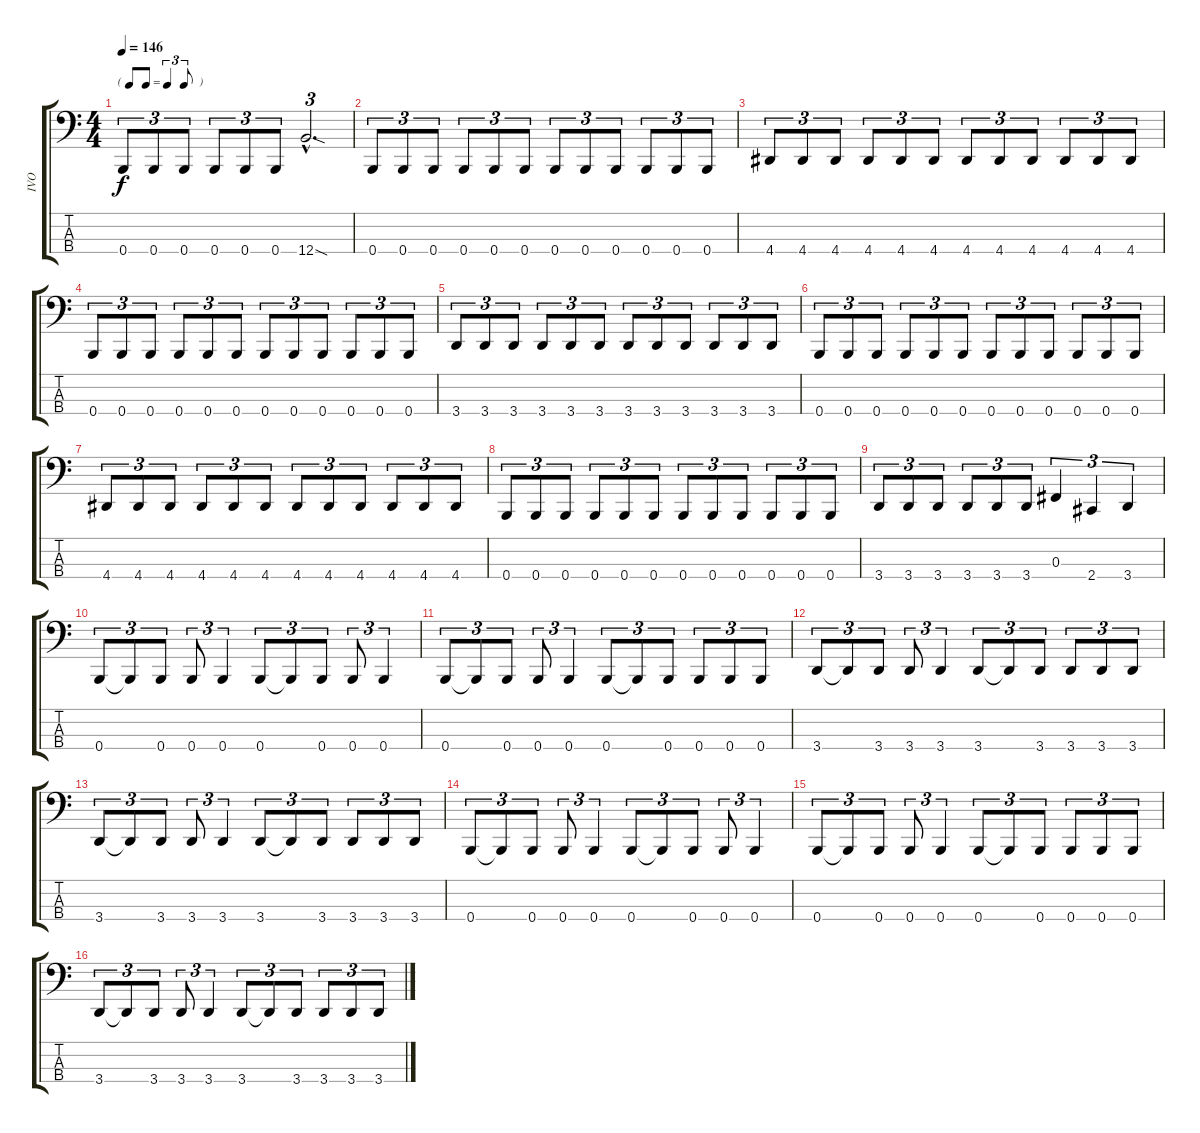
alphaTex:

\track ("IVO" "IVO") {instrument electricbasspick}
\staff {score tabs}
\tuning (E2 B1 Gb1 B0) {hide}
\ts (4 4)
\tf triplet8th
\tempo 146
\clef f4
\ks c
0.4.8{tu (3 2) dy f} 0.4.8{tu (3 2)} 0.4.8{tu (3 2)} 0.4.8{tu (3 2)} 0.4.8{tu (3 2)} 0.4.8{tu (3 2)} 12.4{sod hac}.2{d tu (3 2)} |
0.4.8{tu (3 2)} 0.4.8{tu (3 2)} 0.4.8{tu (3 2)} 0.4.8{tu (3 2)} 0.4.8{tu (3 2)} 0.4.8{tu (3 2)} 0.4.8{tu (3 2)} 0.4.8{tu (3 2)} 0.4.8{tu (3 2)} 0.4.8{tu (3 2)} 0.4.8{tu (3 2)} 0.4.8{tu (3 2)} |
4.4.8{tu (3 2)} 4.4.8{tu (3 2)} 4.4.8{tu (3 2)} 4.4.8{tu (3 2)} 4.4.8{tu (3 2)} 4.4.8{tu (3 2)} 4.4.8{tu (3 2)} 4.4.8{tu (3 2)} 4.4.8{tu (3 2)} 4.4.8{tu (3 2)} 4.4.8{tu (3 2)} 4.4.8{tu (3 2)} |
0.4.8{tu (3 2)} 0.4.8{tu (3 2)} 0.4.8{tu (3 2)} 0.4.8{tu (3 2)} 0.4.8{tu (3 2)} 0.4.8{tu (3 2)} 0.4.8{tu (3 2)} 0.4.8{tu (3 2)} 0.4.8{tu (3 2)} 0.4.8{tu (3 2)} 0.4.8{tu (3 2)} 0.4.8{tu (3 2)} |
3.4.8{tu (3 2)} 3.4.8{tu (3 2)} 3.4.8{tu (3 2)} 3.4.8{tu (3 2)} 3.4.8{tu (3 2)} 3.4.8{tu (3 2)} 3.4.8{tu (3 2)} 3.4.8{tu (3 2)} 3.4.8{tu (3 2)} 3.4.8{tu (3 2)} 3.4.8{tu (3 2)} 3.4.8{tu (3 2)} |
0.4.8{tu (3 2)} 0.4.8{tu (3 2)} 0.4.8{tu (3 2)} 0.4.8{tu (3 2)} 0.4.8{tu (3 2)} 0.4.8{tu (3 2)} 0.4.8{tu (3 2)} 0.4.8{tu (3 2)} 0.4.8{tu (3 2)} 0.4.8{tu (3 2)} 0.4.8{tu (3 2)} 0.4.8{tu (3 2)} |
4.4.8{tu (3 2)} 4.4.8{tu (3 2)} 4.4.8{tu (3 2)} 4.4.8{tu (3 2)} 4.4.8{tu (3 2)} 4.4.8{tu (3 2)} 4.4.8{tu (3 2)} 4.4.8{tu (3 2)} 4.4.8{tu (3 2)} 4.4.8{tu (3 2)} 4.4.8{tu (3 2)} 4.4.8{tu (3 2)} |
0.4.8{tu (3 2)} 0.4.8{tu (3 2)} 0.4.8{tu (3 2)} 0.4.8{tu (3 2)} 0.4.8{tu (3 2)} 0.4.8{tu (3 2)} 0.4.8{tu (3 2)} 0.4.8{tu (3 2)} 0.4.8{tu (3 2)} 0.4.8{tu (3 2)} 0.4.8{tu (3 2)} 0.4.8{tu (3 2)} |
3.4.8{tu (3 2)} 3.4.8{tu (3 2)} 3.4.8{tu (3 2)} 3.4.8{tu (3 2)} 3.4.8{tu (3 2)} 3.4.8{tu (3 2)} 0.3.4{tu (3 2)} 2.4.4{tu (3 2)} 3.4.4{tu (3 2)} |
0.4.8{tu (3 2)} 0.4{t}.8{tu (3 2)} 0.4.8{tu (3 2)} 0.4.8{tu (3 2)} 0.4.4{tu (3 2)} 0.4.8{tu (3 2)} 0.4{t}.8{tu (3 2)} 0.4.8{tu (3 2)} 0.4.8{tu (3 2)} 0.4.4{tu (3 2)} |
0.4.8{tu (3 2)} 0.4{t}.8{tu (3 2)} 0.4.8{tu (3 2)} 0.4.8{tu (3 2)} 0.4.4{tu (3 2)} 0.4.8{tu (3 2)} 0.4{t}.8{tu (3 2)} 0.4.8{tu (3 2)} 0.4.8{tu (3 2)} 0.4.8{tu (3 2)} 0.4.8{tu (3 2)} |
3.4.8{tu (3 2)} 3.4{t}.8{tu (3 2)} 3.4.8{tu (3 2)} 3.4.8{tu (3 2)} 3.4.4{tu (3 2)} 3.4.8{tu (3 2)} 3.4{t}.8{tu (3 2)} 3.4.8{tu (3 2)} 3.4.8{tu (3 2)} 3.4.8{tu (3 2)} 3.4.8{tu (3 2)} |
3.4.8{tu (3 2)} 3.4{t}.8{tu (3 2)} 3.4.8{tu (3 2)} 3.4.8{tu (3 2)} 3.4.4{tu (3 2)} 3.4.8{tu (3 2)} 3.4{t}.8{tu (3 2)} 3.4.8{tu (3 2)} 3.4.8{tu (3 2)} 3.4.8{tu (3 2)} 3.4.8{tu (3 2)} |
0.4.8{tu (3 2)} 0.4{t}.8{tu (3 2)} 0.4.8{tu (3 2)} 0.4.8{tu (3 2)} 0.4.4{tu (3 2)} 0.4.8{tu (3 2)} 0.4{t}.8{tu (3 2)} 0.4.8{tu (3 2)} 0.4.8{tu (3 2)} 0.4.4{tu (3 2)} |
0.4.8{tu (3 2)} 0.4{t}.8{tu (3 2)} 0.4.8{tu (3 2)} 0.4.8{tu (3 2)} 0.4.4{tu (3 2)} 0.4.8{tu (3 2)} 0.4{t}.8{tu (3 2)} 0.4.8{tu (3 2)} 0.4.8{tu (3 2)} 0.4.8{tu (3 2)} 0.4.8{tu (3 2)} |
3.4.8{tu (3 2)} 3.4{t}.8{tu (3 2)} 3.4.8{tu (3 2)} 3.4.8{tu (3 2)} 3.4.4{tu (3 2)} 3.4.8{tu (3 2)} 3.4{t}.8{tu (3 2)} 3.4.8{tu (3 2)} 3.4.8{tu (3 2)} 3.4.8{tu (3 2)} 3.4.8{tu (3 2)}
